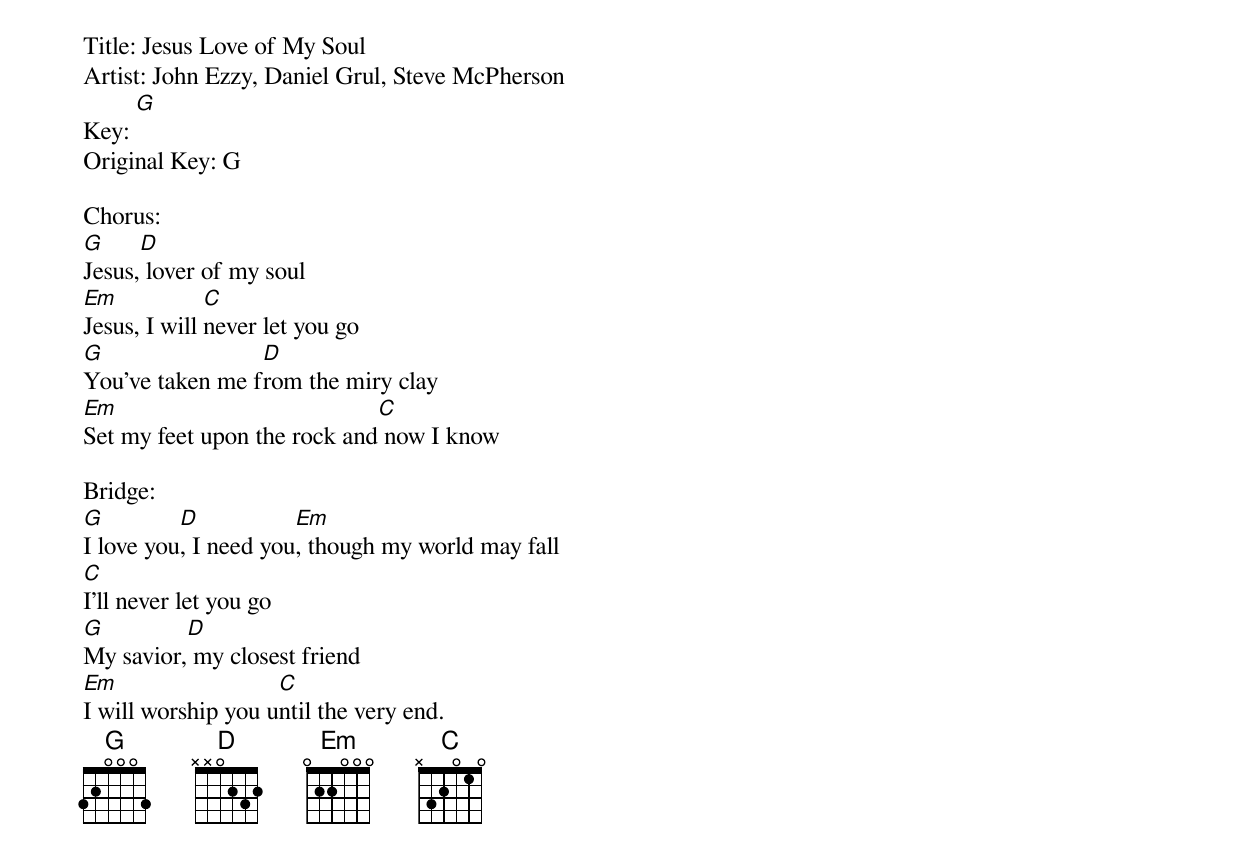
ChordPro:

Title: Jesus Love of My Soul
Artist: John Ezzy, Daniel Grul, Steve McPherson
Key: [G]
Original Key: G

Chorus:
[G]Jesus,[D] lover of my soul
[Em]Jesus, I will [C]never let you go
[G]You've taken me f[D]rom the miry clay
[Em]Set my feet upon the rock and[C] now I know

Bridge:
[G]I love you[D], I need you[Em], though my world may fall
[C]I'll never let you go
[G]My savior,[D] my closest friend
[Em]I will worship you u[C]ntil the very end.
